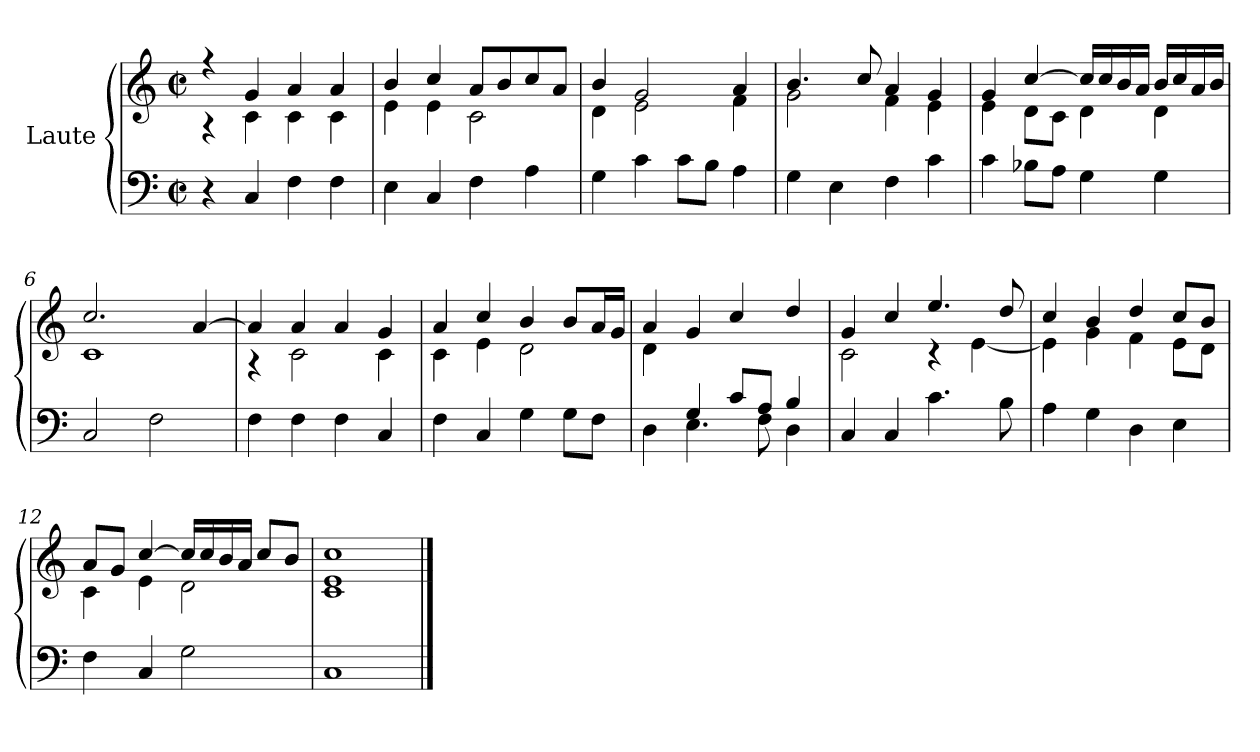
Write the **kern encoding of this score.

**kern	**kern
*part1	*part1
*staff2	*staff1
*I"Laute	*
*clefF4	*clefG2
*k[]	*k[]
*M2/2	*M2/2
*met(c|)	*met(c|)
=1	=1
*	*^
4r	4r	4r
4C/	4g/	4c\
4F\	4a/	4c\
4F\	4a/	4c\
=2	=2	=2
4E\	4b/	4e\
4C/	4cc/	4e\
4F\	8a/L	2c\
.	8b/	.
4A\	8cc/	.
.	8a/J	.
=3	=3	=3
4G\	4b/	4d\
4c\	2g/	2e\
8c\L	.	.
8B\J	.	.
4A\	4a/	4f\
=4	=4	=4
4G\	4.b/	2g\
4E\	.	.
.	8cc/	.
4F\	4a/	4f\
4c\	4g/	4e\
!!LO:LB:g=z	!!
=5	=5	=5
4c\	4g/	4e\
8B-X\L	[4cc/	8d\L
8A\J	.	8c\J
4G\	16cc/LL]	4d\
.	16cc/	.
.	16b/	.
.	16a/JJ	.
4G\	16b/LL	4d\
.	16cc/	.
.	16a/	.
.	16b/JJ	.
=6	=6	=6
2C/	2.cc/	1c
2F\	.	.
.	[4a/	.
=7	=7	=7
4F\	4a/]	4r
4F\	4a/	2c\
4F\	4a/	.
4C/	4g/	4c\
=8	=8	=8
4F\	4a/	4c\
4C/	4cc/	4e\
4G\	4b/	2d\
8G\L	8b/L	.
8F\J	16a/L	.
.	16g/JJ	.
!!LO:LB:g=z	!!
=9	=9	=9
*^	*	*
4ryy	4D\	4a/	4d\
4G/	4.E\	4g/	2.ryy
8c/L	.	4cc/	.
8A/J	8F\	.	.
4B/	4D\	4dd/	.
*v	*v	*	*
=10	=10	=10
4C/	4g/	2c\
4C/	4cc/	.
4.c\	4.ee/	4r
.	.	[4e\
8B\	8dd/	.
=11	=11	=11
4A\	4cc/	4e\]
4G\	4b/	4g\
4D\	4dd/	4f\
4E\	8cc/L	8e\L
.	8b/J	8d\J
!!LO:LB:g=z	!!
=12	=12	=12
4F\	8a/L	4c\
.	8g/J	.
4C/	[4cc/	4e\
2G\	16cc/LL]	2d\
.	16cc/	.
.	16b/	.
.	16a/JJ	.
.	8cc/L	.
.	8b/J	.
=13	=13	=13
1C	1e 1cc	1c
*	*v	*v
==	==
*-	*-
